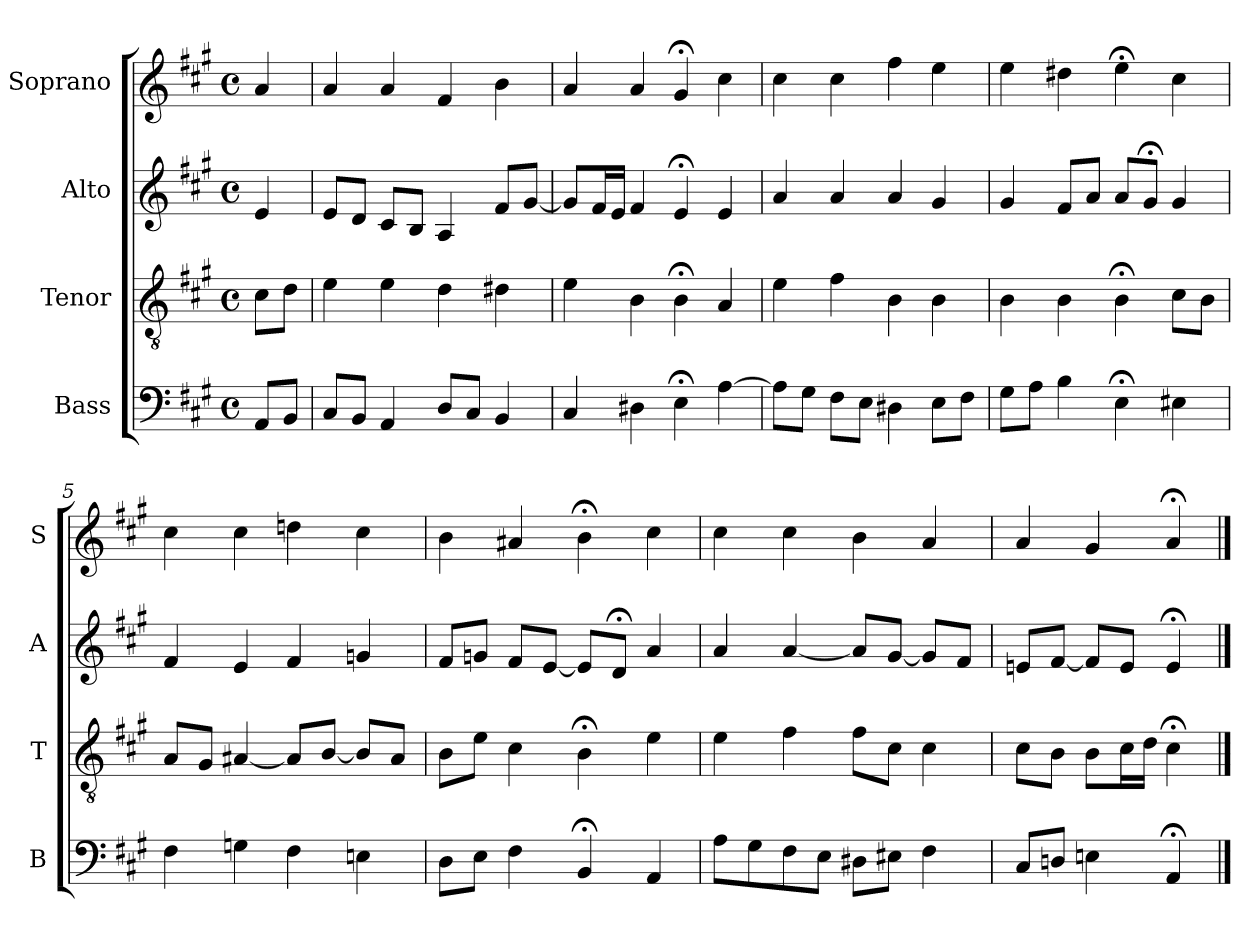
**kern	**kern	**kern	**kern
*part4	*part3	*part2	*part1
*staff4	*staff3	*staff2	*staff1
*I"Bass	*I"Tenor	*I"Alto	*I"Soprano
*I'B	*I'T	*I'A	*I'S
*clefF4	*clefGv2	*clefG2	*clefG2
*k[f#c#g#]	*k[f#c#g#]	*k[f#c#g#]	*k[f#c#g#]
*A:	*A:	*A:	*A:
*M4/4	*M4/4	*M4/4	*M4/4
*met(c)	*met(c)	*met(c)	*met(c)
*MM100	*MM100	*MM100	*MM100
=	=	=	=
8AAL	8c#L	4e	4a
8BBJ	8dJ	.	.
=1	=1	=1	=1
8C#L	4e	8eL	4a
8BBJ	.	8dJ	.
4AA	4e	8c#L	4a
.	.	8BJ	.
8DL	4d	4A	4f#
8C#J	.	.	.
4BB	4d#X	8f#L	4b
.	.	[8g#J	.
=2	=2	=2	=2
4C#	4e	8g#L]	4a
.	.	16f#L	.
.	.	16eJJ	.
4D#X	4B	4f#	4a
4E;<	4B;<	4e;<	4g#;<
[4A	4A	4e	4cc#
=3	=3	=3	=3
8AL]	4e	4a	4cc#i
8G#J	.	.	.
8F#L	4f#i	4a	4cc#i
8EJ	.	.	.
4D#X	4Bi	4a	4ff#i
8EL	4B	4g#	4ee
8F#J	.	.	.
=4	=4	=4	=4
8G#L	4B	4g#	4ee
8AJ	.	.	.
4B	4B	8f#L	4dd#X
.	.	8aJ	.
4E;<	4B;<	8aL	4ee;<
.	.	8g#;<J	.
4E#X	8c#L	4g#	4cc#
.	8BJ	.	.
=5	=5	=5	=5
4F#	8AL	4f#	4cc#
.	8G#J	.	.
4Gn	[4A#X	4e	4cc#
4F#	8A#L]	4f#	4ddn
.	[8BJ	.	.
4En	8BL]	4gn	4cc#
.	8A#J	.	.
=6	=6	=6	=6
8DL	8BL	8f#L	4b
8EJ	8eJ	8gnJ	.
4F#	4c#	8f#L	4a#X
.	.	[8eJ	.
4BB;<	4B;<	8eL]	4b;<
.	.	8d;<J	.
4AA	4e	4a	4cc#
=7	=7	=7	=7
8AL	4e	4a	4cc#
8G#	.	.	.
8F#	4f#	[4a	4cc#
8EJ	.	.	.
8D#XL	8f#L	8aL]	4b
8E#XJ	8c#J	[8g#J	.
4F#	4c#	8g#L]	4a
.	.	8f#J	.
=8	=8	=8	=8
8C#L	8c#L	8enL	4a
8DnJ	8BJ	[8f#J	.
4En	8BL	8f#L]	4g#
.	16c#L	8eJ	.
.	16dJJ	.	.
4AA;<	4c#;<	4e;<	4a;<
==	==	==	==
*-	*-	*-	*-
